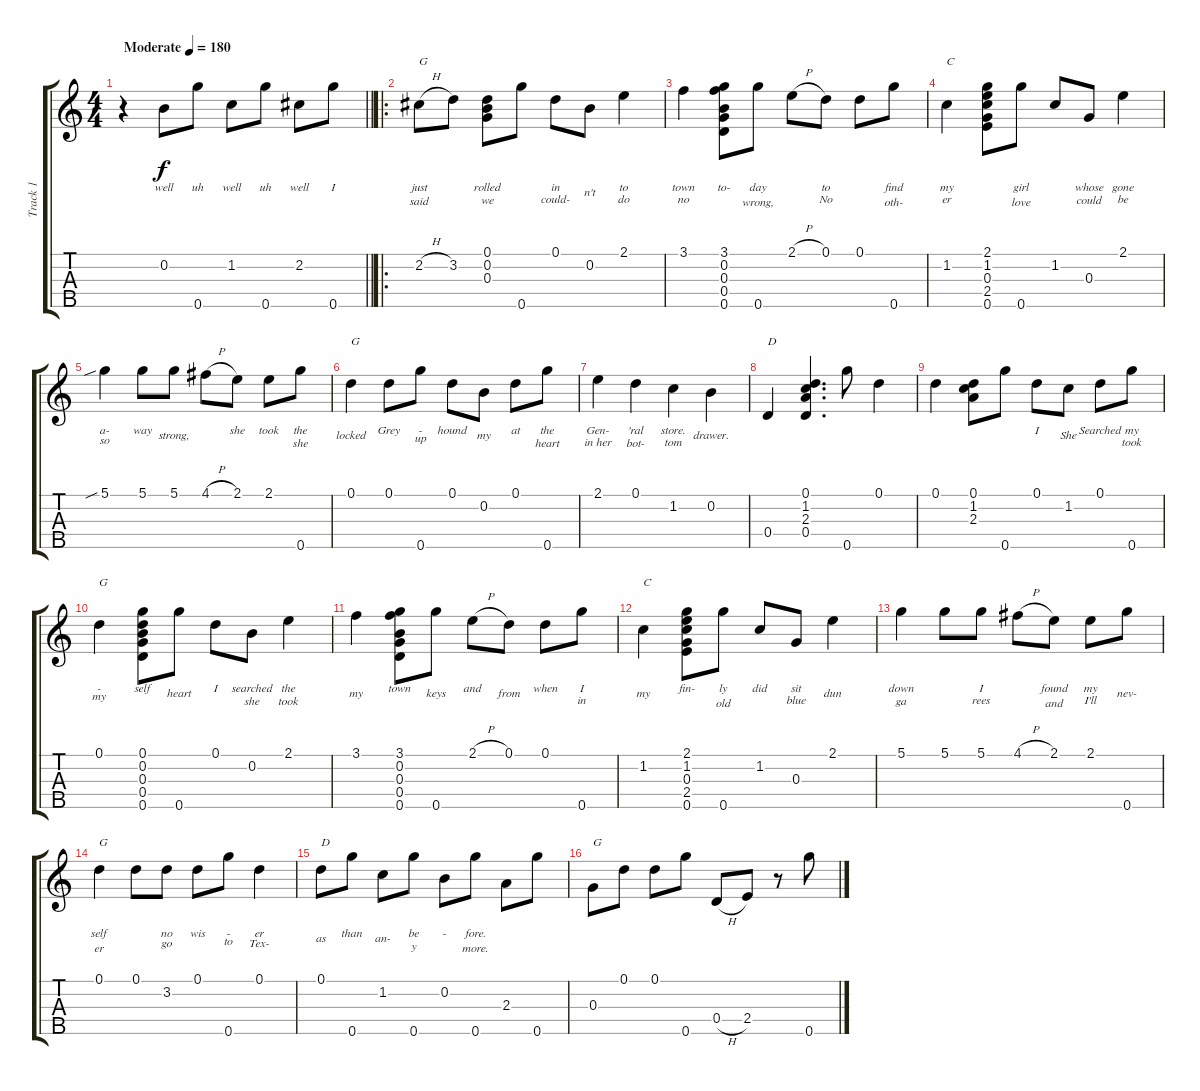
\track ("Track 1" "Track 1") {instrument banjo}
\staff {score tabs}
\tuning (D4 B3 G3 D3 G4) {hide}
\displaytranspose 12
\ts (4 4)
\tempo (180 "Moderate")
\clef g2
\barLineRight lightlight
\ks c
r.4{dy f instrument banjo} 0.2.8{lyrics (0 "well") lyrics (1 "") lyrics (2 "") lyrics (3 "") lyrics (4 "")} 0.5.8{lyrics (0 "uh") lyrics (1 "") lyrics (2 "") lyrics (3 "") lyrics (4 "")} 1.2.8{lyrics (0 "well") lyrics (1 "") lyrics (2 "") lyrics (3 "") lyrics (4 "")} 0.5.8{lyrics (0 "uh") lyrics (1 "") lyrics (2 "") lyrics (3 "") lyrics (4 "")} 2.2.8{lyrics (0 "well") lyrics (1 "") lyrics (2 "") lyrics (3 "") lyrics (4 "")} 0.5.8{lyrics (0 "I") lyrics (1 "") lyrics (2 "") lyrics (3 "") lyrics (4 "")} |
\ro
2.2{h}.8{txt "G" lyrics (0 "just") lyrics (1 "said") lyrics (2 "") lyrics (3 "") lyrics (4 "")} 3.2.8{lyrics (0 "") lyrics (1 "") lyrics (2 "") lyrics (3 "") lyrics (4 "")} (0.1 0.2 0.3).8{lyrics (0 "rolled") lyrics (1 "we") lyrics (2 "") lyrics (3 "") lyrics (4 "")} 0.5.8{lyrics (0 "") lyrics (1 "") lyrics (2 "") lyrics (3 "") lyrics (4 "")} 0.1.8{lyrics (0 "in") lyrics (1 "could-") lyrics (2 "") lyrics (3 "") lyrics (4 "")} 0.2.8{lyrics (0 "") lyrics (1 "n't") lyrics (2 "") lyrics (3 "") lyrics (4 "")} 2.1.4{lyrics (0 "to") lyrics (1 "do") lyrics (2 "") lyrics (3 "") lyrics (4 "")} |
3.1.4{lyrics (0 "town") lyrics (1 "no") lyrics (2 "") lyrics (3 "") lyrics (4 "")} (3.1 0.2 0.3 0.4 0.5).8{lyrics (0 "to-") lyrics (1 "") lyrics (2 "") lyrics (3 "") lyrics (4 "")} 0.5.8{lyrics (0 "day") lyrics (1 "wrong,") lyrics (2 "") lyrics (3 "") lyrics (4 "")} 2.1{h}.8{lyrics (0 "") lyrics (1 "") lyrics (2 "") lyrics (3 "") lyrics (4 "")} 0.1.8{lyrics (0 "to") lyrics (1 "No") lyrics (2 "") lyrics (3 "") lyrics (4 "")} 0.1.8{lyrics (0 "") lyrics (1 "") lyrics (2 "") lyrics (3 "") lyrics (4 "")} 0.5.8{lyrics (0 "find") lyrics (1 "oth-") lyrics (2 "") lyrics (3 "") lyrics (4 "")} |
1.2.4{txt "C" lyrics (0 "my") lyrics (1 "er") lyrics (2 "") lyrics (3 "") lyrics (4 "")} (2.1 1.2 0.3 2.4 0.5).8{lyrics (0 "") lyrics (1 "") lyrics (2 "") lyrics (3 "") lyrics (4 "")} 0.5.8{lyrics (0 "girl") lyrics (1 "love") lyrics (2 "") lyrics (3 "") lyrics (4 "")} 1.2.8{lyrics (0 "") lyrics (1 "") lyrics (2 "") lyrics (3 "") lyrics (4 "")} 0.3.8{lyrics (0 "whose") lyrics (1 "could") lyrics (2 "") lyrics (3 "") lyrics (4 "")} 2.1.4{lyrics (0 "gone") lyrics (1 "be") lyrics (2 "") lyrics (3 "") lyrics (4 "")} |
5.1{sib}.4{lyrics (0 "a-") lyrics (1 "so") lyrics (2 "") lyrics (3 "") lyrics (4 "")} 5.1.8{lyrics (0 "way") lyrics (1 "") lyrics (2 "") lyrics (3 "") lyrics (4 "")} 5.1.8{lyrics (0 "") lyrics (1 "strong,") lyrics (2 "") lyrics (3 "") lyrics (4 "")} 4.1{h}.8{lyrics (0 "") lyrics (1 "") lyrics (2 "") lyrics (3 "") lyrics (4 "")} 2.1.8{lyrics (0 "she") lyrics (1 "") lyrics (2 "") lyrics (3 "") lyrics (4 "")} 2.1.8{lyrics (0 "took") lyrics (1 "") lyrics (2 "") lyrics (3 "") lyrics (4 "")} 0.5.8{lyrics (0 "the") lyrics (1 "she") lyrics (2 "") lyrics (3 "") lyrics (4 "")} |
0.1.4{txt "G" lyrics (0 "") lyrics (1 "locked") lyrics (2 "") lyrics (3 "") lyrics (4 "")} 0.1.8{lyrics (0 "Grey") lyrics (1 "") lyrics (2 "") lyrics (3 "") lyrics (4 "")} 0.5.8{lyrics (0 "-") lyrics (1 "up") lyrics (2 "") lyrics (3 "") lyrics (4 "")} 0.1.8{lyrics (0 "hound") lyrics (1 "") lyrics (2 "") lyrics (3 "") lyrics (4 "")} 0.2.8{lyrics (0 "") lyrics (1 "my") lyrics (2 "") lyrics (3 "") lyrics (4 "")} 0.1.8{lyrics (0 "at") lyrics (1 "") lyrics (2 "") lyrics (3 "") lyrics (4 "")} 0.5.8{lyrics (0 "the") lyrics (1 "heart") lyrics (2 "") lyrics (3 "") lyrics (4 "")} |
2.1.4{lyrics (0 "Gen-") lyrics (1 "in her") lyrics (2 "") lyrics (3 "") lyrics (4 "")} 0.1.4{lyrics (0 "'ral") lyrics (1 "bot-") lyrics (2 "") lyrics (3 "") lyrics (4 "")} 1.2.4{lyrics (0 "store.") lyrics (1 "tom") lyrics (2 "") lyrics (3 "") lyrics (4 "")} 0.2.4{lyrics (0 "") lyrics (1 "drawer.") lyrics (2 "") lyrics (3 "") lyrics (4 "")} |
0.4.4{txt "D" lyrics (0 "") lyrics (1 "") lyrics (2 "") lyrics (3 "") lyrics (4 "")} (0.1 1.2 2.3 0.4).4{d lyrics (0 "") lyrics (1 "") lyrics (2 "") lyrics (3 "") lyrics (4 "")} 0.5.8{lyrics (0 "") lyrics (1 "") lyrics (2 "") lyrics (3 "") lyrics (4 "")} 0.1.4{lyrics (0 "") lyrics (1 "") lyrics (2 "") lyrics (3 "") lyrics (4 "")} |
0.1.4{lyrics (0 "") lyrics (1 "") lyrics (2 "") lyrics (3 "") lyrics (4 "")} (0.1 1.2 2.3).8{lyrics (0 "") lyrics (1 "") lyrics (2 "") lyrics (3 "") lyrics (4 "")} 0.5.8{lyrics (0 "") lyrics (1 "") lyrics (2 "") lyrics (3 "") lyrics (4 "")} 0.1.8{lyrics (0 "I") lyrics (1 "") lyrics (2 "") lyrics (3 "") lyrics (4 "")} 1.2.8{lyrics (0 "") lyrics (1 "She") lyrics (2 "") lyrics (3 "") lyrics (4 "")} 0.1.8{lyrics (0 "Searched") lyrics (1 "") lyrics (2 "") lyrics (3 "") lyrics (4 "")} 0.5.8{lyrics (0 "my") lyrics (1 "took") lyrics (2 "") lyrics (3 "") lyrics (4 "")} |
0.1.4{txt "G" lyrics (0 "-") lyrics (1 "my") lyrics (2 "") lyrics (3 "") lyrics (4 "")} (0.1 0.2 0.3 0.4 0.5).8{lyrics (0 "self") lyrics (1 "") lyrics (2 "") lyrics (3 "") lyrics (4 "")} 0.5.8{lyrics (0 "") lyrics (1 "heart") lyrics (2 "") lyrics (3 "") lyrics (4 "")} 0.1.8{lyrics (0 "I") lyrics (1 "") lyrics (2 "") lyrics (3 "") lyrics (4 "")} 0.2.8{lyrics (0 "searched") lyrics (1 "she") lyrics (2 "") lyrics (3 "") lyrics (4 "")} 2.1.4{lyrics (0 "the") lyrics (1 "took") lyrics (2 "") lyrics (3 "") lyrics (4 "")} |
3.1.4{lyrics (0 "") lyrics (1 "my") lyrics (2 "") lyrics (3 "") lyrics (4 "")} (3.1 0.2 0.3 0.4 0.5).8{lyrics (0 "town") lyrics (1 "") lyrics (2 "") lyrics (3 "") lyrics (4 "")} 0.5.8{lyrics (0 "") lyrics (1 "keys") lyrics (2 "") lyrics (3 "") lyrics (4 "")} 2.1{h}.8{lyrics (0 "and") lyrics (1 "") lyrics (2 "") lyrics (3 "") lyrics (4 "")} 0.1.8{lyrics (0 "") lyrics (1 "from") lyrics (2 "") lyrics (3 "") lyrics (4 "")} 0.1.8{lyrics (0 "when") lyrics (1 "") lyrics (2 "") lyrics (3 "") lyrics (4 "")} 0.5.8{lyrics (0 "I") lyrics (1 "in") lyrics (2 "") lyrics (3 "") lyrics (4 "")} |
1.2.4{txt "C" lyrics (0 "") lyrics (1 "my") lyrics (2 "") lyrics (3 "") lyrics (4 "")} (2.1 1.2 0.3 2.4 0.5).8{lyrics (0 "fin-") lyrics (1 "") lyrics (2 "") lyrics (3 "") lyrics (4 "")} 0.5.8{lyrics (0 "ly") lyrics (1 "old") lyrics (2 "") lyrics (3 "") lyrics (4 "")} 1.2.8{lyrics (0 "did") lyrics (1 "") lyrics (2 "") lyrics (3 "") lyrics (4 "")} 0.3.8{lyrics (0 "sit") lyrics (1 "blue") lyrics (2 "") lyrics (3 "") lyrics (4 "")} 2.1.4{lyrics (0 "") lyrics (1 "dun") lyrics (2 "") lyrics (3 "") lyrics (4 "")} |
5.1.4{lyrics (0 "down") lyrics (1 "ga") lyrics (2 "") lyrics (3 "") lyrics (4 "")} 5.1.8{lyrics (0 "") lyrics (1 "") lyrics (2 "") lyrics (3 "") lyrics (4 "")} 5.1.8{lyrics (0 "I") lyrics (1 "rees") lyrics (2 "") lyrics (3 "") lyrics (4 "")} 4.1{h}.8{lyrics (0 "") lyrics (1 "") lyrics (2 "") lyrics (3 "") lyrics (4 "")} 2.1.8{lyrics (0 "found") lyrics (1 "and") lyrics (2 "") lyrics (3 "") lyrics (4 "")} 2.1.8{lyrics (0 "my") lyrics (1 "I'll") lyrics (2 "") lyrics (3 "") lyrics (4 "")} 0.5.8{lyrics (0 "") lyrics (1 "nev-") lyrics (2 "") lyrics (3 "") lyrics (4 "")} |
0.1.4{txt "G" lyrics (0 "self") lyrics (1 "er") lyrics (2 "") lyrics (3 "") lyrics (4 "")} 0.1.8{lyrics (0 "") lyrics (1 "") lyrics (2 "") lyrics (3 "") lyrics (4 "")} 3.2.8{lyrics (0 "no") lyrics (1 "go") lyrics (2 "") lyrics (3 "") lyrics (4 "")} 0.1.8{lyrics (0 "wis") lyrics (1 "") lyrics (2 "") lyrics (3 "") lyrics (4 "")} 0.5.8{lyrics (0 "-") lyrics (1 "to") lyrics (2 "") lyrics (3 "") lyrics (4 "")} 0.1.4{lyrics (0 "er") lyrics (1 "Tex-") lyrics (2 "") lyrics (3 "") lyrics (4 "")} |
0.1.8{txt "D" lyrics (0 "") lyrics (1 "as") lyrics (2 "") lyrics (3 "") lyrics (4 "")} 0.5.8{lyrics (0 "than") lyrics (1 "") lyrics (2 "") lyrics (3 "") lyrics (4 "")} 1.2.8{lyrics (0 "") lyrics (1 "an-") lyrics (2 "") lyrics (3 "") lyrics (4 "")} 0.5.8{lyrics (0 "be") lyrics (1 "y") lyrics (2 "") lyrics (3 "") lyrics (4 "")} 0.2.8{lyrics (0 "-") lyrics (1 "") lyrics (2 "") lyrics (3 "") lyrics (4 "")} 0.5.8{lyrics (0 "fore.") lyrics (1 "more.") lyrics (2 "") lyrics (3 "") lyrics (4 "")} 2.3.8{lyrics (0 "") lyrics (1 "") lyrics (2 "") lyrics (3 "") lyrics (4 "")} 0.5.8{lyrics (0 "") lyrics (1 "") lyrics (2 "") lyrics (3 "") lyrics (4 "")} |
0.3.8{txt "G" lyrics (0 "") lyrics (1 "") lyrics (2 "") lyrics (3 "") lyrics (4 "")} 0.1.8{lyrics (0 "") lyrics (1 "") lyrics (2 "") lyrics (3 "") lyrics (4 "")} 0.1.8{lyrics (0 "") lyrics (1 "") lyrics (2 "") lyrics (3 "") lyrics (4 "")} 0.5.8{lyrics (0 "") lyrics (1 "") lyrics (2 "") lyrics (3 "") lyrics (4 "")} 0.4{h}.8{lyrics (0 "") lyrics (1 "") lyrics (2 "") lyrics (3 "") lyrics (4 "")} 2.4.8{lyrics (0 "") lyrics (1 "") lyrics (2 "") lyrics (3 "") lyrics (4 "")} r.8 0.5.8{lyrics (0 "") lyrics (1 "") lyrics (2 "") lyrics (3 "") lyrics (4 "")}
